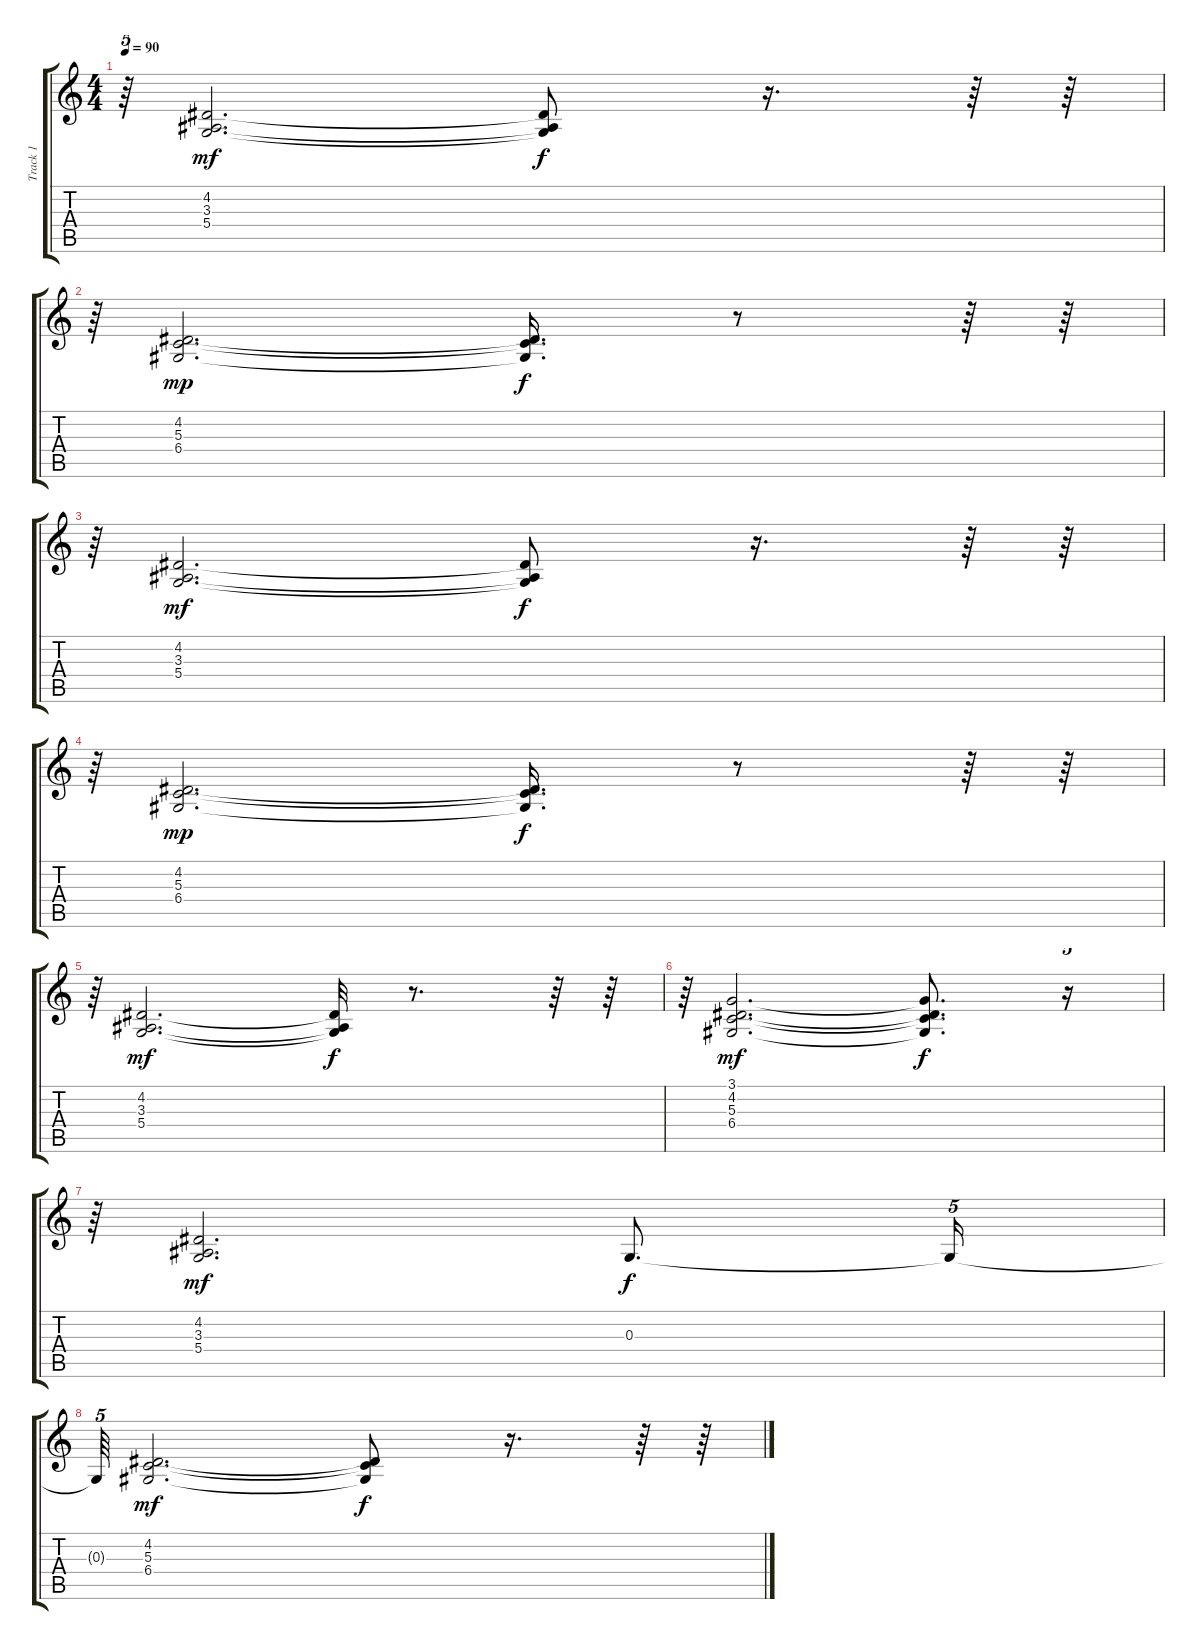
\track ("Track 1" "Track 1") {instrument electricpiano2}
\staff {score tabs}
\tuning (E4 B3 G3 D3 A2 E2) {hide}
\ts (4 4)
\tempo 90
\clef g2
\ks c
r.64{tu (5 4) dy f} (4.2 3.3 5.4).2{d dy mf} (4.2{t} 3.3{t} 5.4{t}).8{dy f} r.16{d} r.64 r.64 |
r.64{tu (5 4)} (4.2 5.3 6.4).2{d dy mp} (4.2{t} 5.3{t} 6.4{t}).16{d dy f} r.8 r.64 r.64 |
r.64{tu (5 4)} (4.2 3.3 5.4).2{d dy mf} (4.2{t} 3.3{t} 5.4{t}).8{dy f} r.16{d} r.64 r.64 |
r.64{tu (5 4)} (4.2 5.3 6.4).2{d dy mp} (4.2{t} 5.3{t} 6.4{t}).16{d dy f} r.8 r.64 r.64 |
r.64{tu (5 4)} (4.2 3.3 5.4).2{d dy mf} (4.2{t} 3.3{t} 5.4{t}).32{dy f} r.8{d} r.64 r.64 |
r.64{tu (5 4)} (3.1 4.2 5.3 6.4).2{d dy mf} (3.1{t} 4.2{t} 5.3{t} 6.4{t}).8{d dy f} r.16{tu (5 4)} |
r.64{tu (5 4)} (4.2 3.3 5.4).2{d dy mf} 0.3.8{d dy f} 0.3{t}.16{tu (5 4)} |
0.3{t}.64{tu (5 4)} (4.2 5.3 6.4).2{d dy mf} (4.2{t} 5.3{t} 6.4{t}).8{dy f} r.16{d} r.64 r.64
